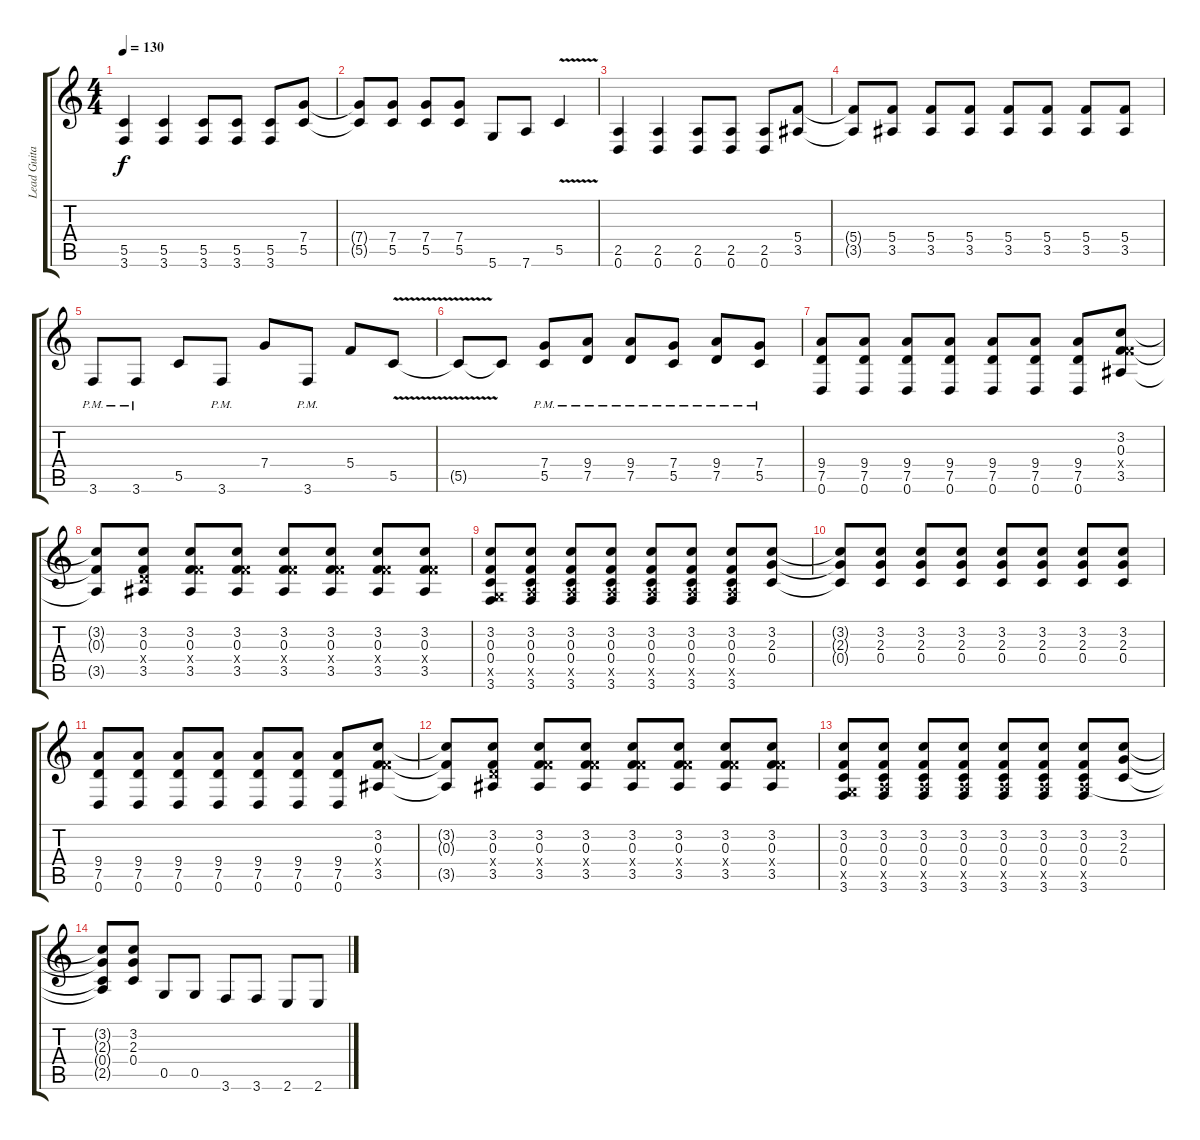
\track ("Lead Guitar" "Lead Guita") {instrument overdrivenguitar}
\staff {score tabs}
\tuning (D4 A3 F3 C3 G2 D2) {hide}
\ts (4 4)
\tempo 130
\clef g2
\ks c
(5.5 3.6).4{dy f} (5.5 3.6).4 (5.5 3.6).8 (5.5 3.6).8 (5.5 3.6).8 (7.4 5.5).8 |
(7.4{t} 5.5{t}).8 (7.4 5.5).8 (7.4 5.5).8 (7.4 5.5).8 5.6.8 7.6.8 5.5{v}.4 |
(2.5 0.6).4 (2.5 0.6).4 (2.5 0.6).8 (2.5 0.6).8 (2.5 0.6).8 (5.4 3.5).8 |
(5.4{t} 3.5{t}).8 (5.4 3.5).8 (5.4 3.5).8 (5.4 3.5).8 (5.4 3.5).8 (5.4 3.5).8 (5.4 3.5).8 (5.4 3.5).8 |
3.6{pm}.8 3.6{pm}.8 5.5.8 3.6{pm}.8 7.4.8 3.6{pm}.8 5.4.8 5.5{v}.8 |
5.5{t}.8 5.5{t}.8 (7.4{pm} 5.5{pm}).8 (9.4{pm} 7.5{pm}).8 (9.4{pm} 7.5{pm}).8 (7.4{pm} 5.5{pm}).8 (9.4{pm} 7.5{pm}).8 (7.4{pm} 5.5{pm}).8 |
(9.4 7.5 0.6).8 (9.4 7.5 0.6).8 (9.4 7.5 0.6).8 (9.4 7.5 0.6).8 (9.4 7.5 0.6).8 (9.4 7.5 0.6).8 (9.4 7.5 0.6).8 (3.2 0.3 5.4{x} 3.5).8 |
(3.2{t} 0.3{t} 3.5{t}).8 (3.2 0.3 2.4{x} 3.5).8 (3.2 0.3 5.4{x} 3.5).8 (3.2 0.3 5.4{x} 3.5).8 (3.2 0.3 5.4{x} 3.5).8 (3.2 0.3 5.4{x} 3.5).8 (3.2 0.3 5.4{x} 3.5).8 (3.2 0.3 5.4{x} 3.5).8 |
(3.2 0.3 0.4 0.5{x} 3.6).8 (3.2 0.3 0.4 2.5{x} 3.6).8 (3.2 0.3 0.4 2.5{x} 3.6).8 (3.2 0.3 0.4 2.5{x} 3.6).8 (3.2 0.3 0.4 2.5{x} 3.6).8 (3.2 0.3 0.4 2.5{x} 3.6).8 (3.2 0.3 0.4 2.5{x} 3.6).8 (3.2 2.3 0.4).8 |
(3.2{t} 2.3{t} 0.4{t}).8 (3.2 2.3 0.4).8 (3.2 2.3 0.4).8 (3.2 2.3 0.4).8 (3.2 2.3 0.4).8 (3.2 2.3 0.4).8 (3.2 2.3 0.4).8 (3.2 2.3 0.4).8 |
(9.4 7.5 0.6).8 (9.4 7.5 0.6).8 (9.4 7.5 0.6).8 (9.4 7.5 0.6).8 (9.4 7.5 0.6).8 (9.4 7.5 0.6).8 (9.4 7.5 0.6).8 (3.2 0.3 5.4{x} 3.5).8 |
(3.2{t} 0.3{t} 3.5{t}).8 (3.2 0.3 2.4{x} 3.5).8 (3.2 0.3 5.4{x} 3.5).8 (3.2 0.3 5.4{x} 3.5).8 (3.2 0.3 5.4{x} 3.5).8 (3.2 0.3 5.4{x} 3.5).8 (3.2 0.3 5.4{x} 3.5).8 (3.2 0.3 5.4{x} 3.5).8 |
(3.2 0.3 0.4 0.5{x} 3.6).8 (3.2 0.3 0.4 2.5{x} 3.6).8 (3.2 0.3 0.4 2.5{x} 3.6).8 (3.2 0.3 0.4 2.5{x} 3.6).8 (3.2 0.3 0.4 2.5{x} 3.6).8 (3.2 0.3 0.4 2.5{x} 3.6).8 (3.2 0.3 0.4 2.5{x} 3.6).8 (3.2 2.3 0.4).8 |
(3.2{t} 2.3{t} 0.4{t} 2.5{t}).8 (3.2 2.3 0.4).8 0.5.8 0.5.8 3.6.8 3.6.8 2.6.8 2.6.8
